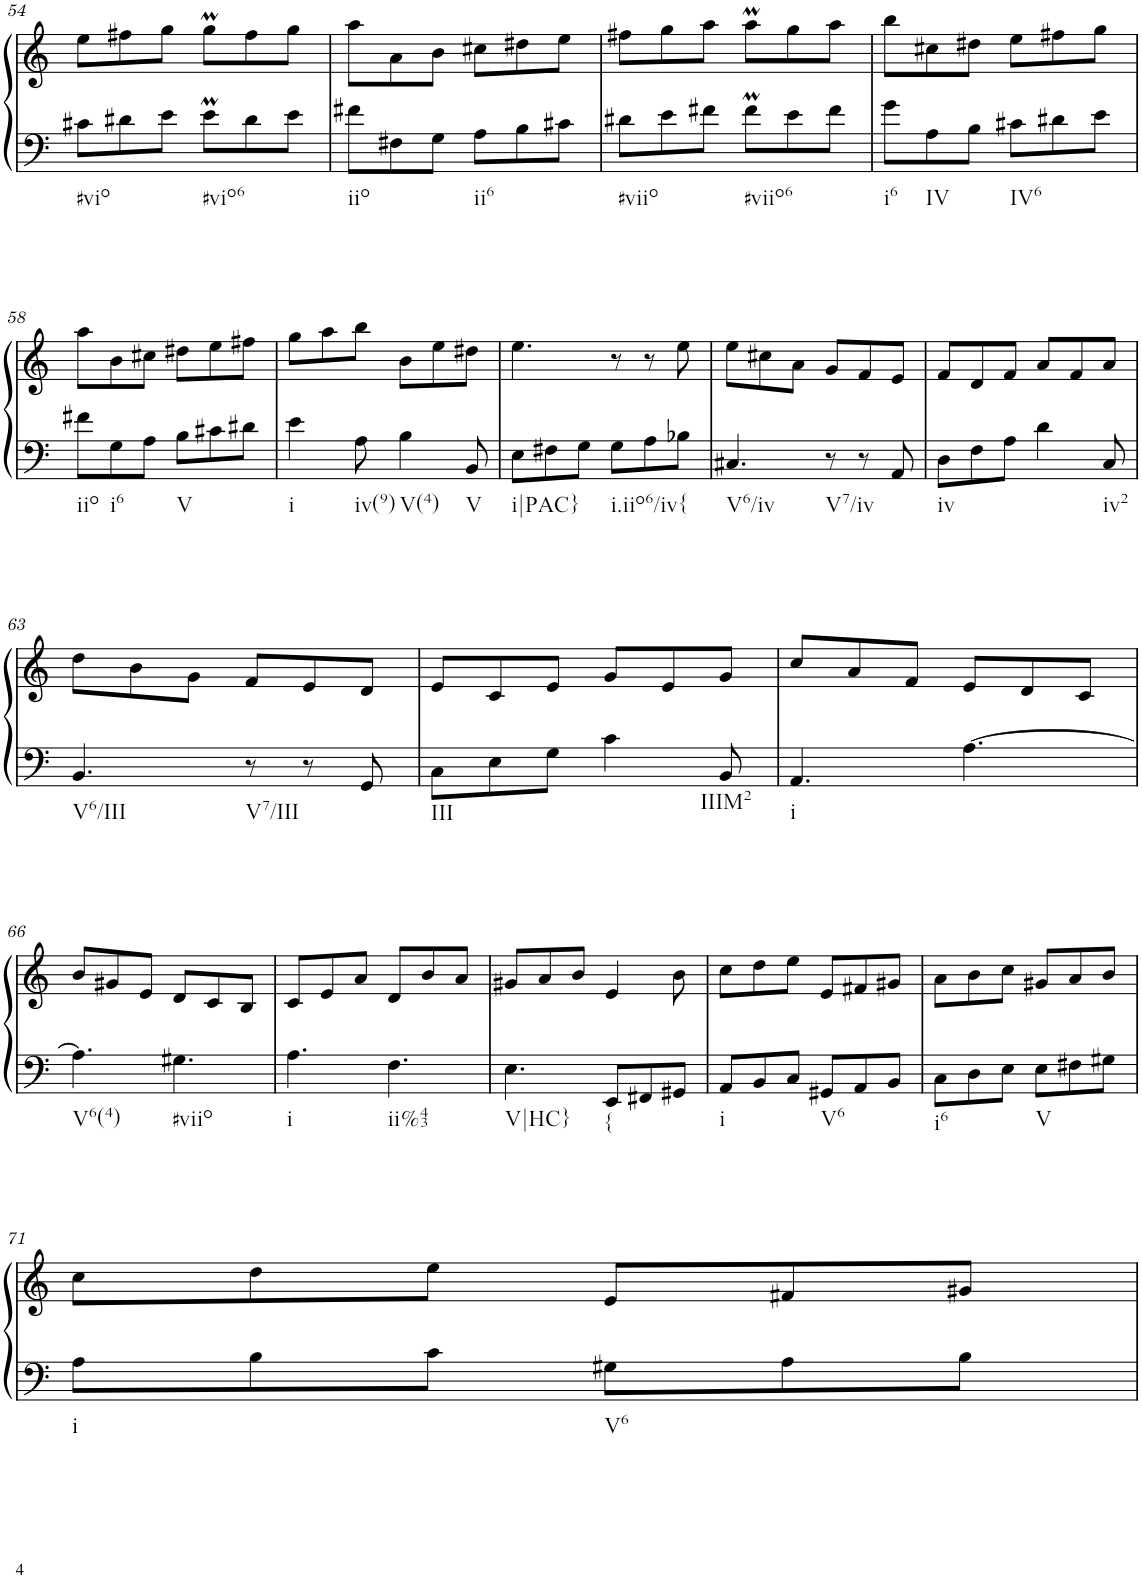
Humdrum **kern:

**kern	**kern
*part1	*part1
*staff2	*staff1
*I"Klavier linke Hand	*
!!LO:PB:g=z
*clefF4	*clefG2
*k[]	*k[]
*M6/8	*M6/8
=54	=54
!LO:TX:b:t=#vio	!
8c#X\L	8ee\L
8d#X\	8ff#X\
8e\J	8gg\J
!LO:TX:b:t=#vio6	!
8em\L	8ggM\L
8d#\	8ff#\
8e\J	8gg\J
=55	=55
!LO:TX:b:t=iio	!
8f#X\L	8aa\L
8F#X\	8a\
8G\J	8b\J
!LO:TX:b:t=ii6	!
8A\L	8cc#X\L
8B\	8dd#X\
8c#X\J	8ee\J
=56	=56
!LO:TX:b:t=#viio	!
8d#X\L	8ff#X\L
8e\	8gg\
8f#X\J	8aa\J
!LO:TX:b:t=#viio6	!
8f#m\L	8aaM\L
8e\	8gg\
8f#\J	8aa\J
=57	=57
!LO:TX:b:t=i6	!
8g\L	8bb\L
!LO:TX:b:t=IV	!
8A\	8cc#X\
8B\J	8dd#X\J
!LO:TX:b:t=IV6	!
8c#X\L	8ee\L
8d#X\	8ff#X\
8e\J	8gg\J
!!LO:LB:g=z
=58	=58
!LO:TX:b:t=iio	!
8f#X\L	8aa\L
!LO:TX:b:t=i6	!
8G\	8b\
8A\J	8cc#X\J
!LO:TX:b:t=V	!
8B\L	8dd#X\L
8c#X\	8ee\
8d#X\J	8ff#X\J
=59	=59
!LO:TX:b:t=i	!
4e\	8gg\L
.	8aa\
!LO:TX:b:t=iv(9)	!
8A\	8bb\J
!LO:TX:b:t=V(4)	!
4B\	8b\L
.	8ee\
!LO:TX:b:t=V	!
8BB/	8dd#X\J
=60	=60
!LO:TX:b:t=i|PAC}	!
8E\L	4.ee\
8F#X\	.
8G\J	.
!LO:TX:b:t=i.iio6/iv{	!
8G\L	8r
8A\	8r
8B-X\J	8ee\
=61	=61
!LO:TX:b:t=V6/iv	!
4.C#X/	8ee\L
.	8cc#X\
.	8a\J
!LO:TX:b:t=V7/iv	!
8r	8g/L
8r	8f/
8AA/	8e/J
=62	=62
!LO:TX:b:t=iv	!
8D\L	8f/L
8F\	8d/
8A\J	8f/J
4d\	8a/L
.	8f/
!LO:TX:b:t=iv2	!
8C/	8a/J
!!LO:LB:g=z
=63	=63
!LO:TX:b:t=V6/III	!
4.BB/	8dd\L
.	8b\
.	8g\J
!LO:TX:b:t=V7/III	!
8r	8f/L
8r	8e/
8GG/	8d/J
=64	=64
!LO:TX:b:t=III	!
8C\L	8e/L
8E\	8c/
8G\J	8e/J
4c\	8g/L
.	8e/
!LO:TX:b:t=IIIM2	!
8BB/	8g/J
=65	=65
!LO:TX:b:t=i	!
4.AA/	8cc/L
.	8a/
.	8f/J
[4.A\	8e/L
.	8d/
.	8c/J
!!LO:LB:g=z
=66	=66
!LO:TX:b:t=V6(4)	!
4.A\]	8b/L
.	8g#X/
.	8e/J
!LO:TX:b:t=#viio	!
4.G#X\	8d/L
.	8c/
.	8B/J
=67	=67
!LO:TX:b:t=i	!
4.A\	8c/L
.	8e/
.	8a/J
!LO:TX:b:t=ii%43	!
4.F\	8d/L
.	8b/
.	8a/J
=68	=68
!LO:TX:b:t=V|HC}	!
4.E\	8g#X/L
.	8a/
.	8b/J
!LO:TX:b:t={	!
8EE/L	4e/
8FF#X/	.
8GG#X/J	8b\
=69	=69
!LO:TX:b:t=i	!
8AA/L	8cc\L
8BB/	8dd\
8C/J	8ee\J
!LO:TX:b:t=V6	!
8GG#X/L	8e/L
8AA/	8f#X/
8BB/J	8g#X/J
=70	=70
!LO:TX:b:t=i6	!
8C\L	8a\L
8D\	8b\
8E\J	8cc\J
!LO:TX:b:t=V	!
8E\L	8g#X/L
8F#X\	8a/
8G#X\J	8b/J
!!LO:LB:g=z
=71	=71
!LO:TX:b:t=i	!
8A\L	8cc\L
8B\	8dd\
8c\J	8ee\J
!LO:TX:b:t=V6	!
8G#X\L	8e/L
8A\	8f#X/
8B\J	8g#X/J
=	=
*-	*-
